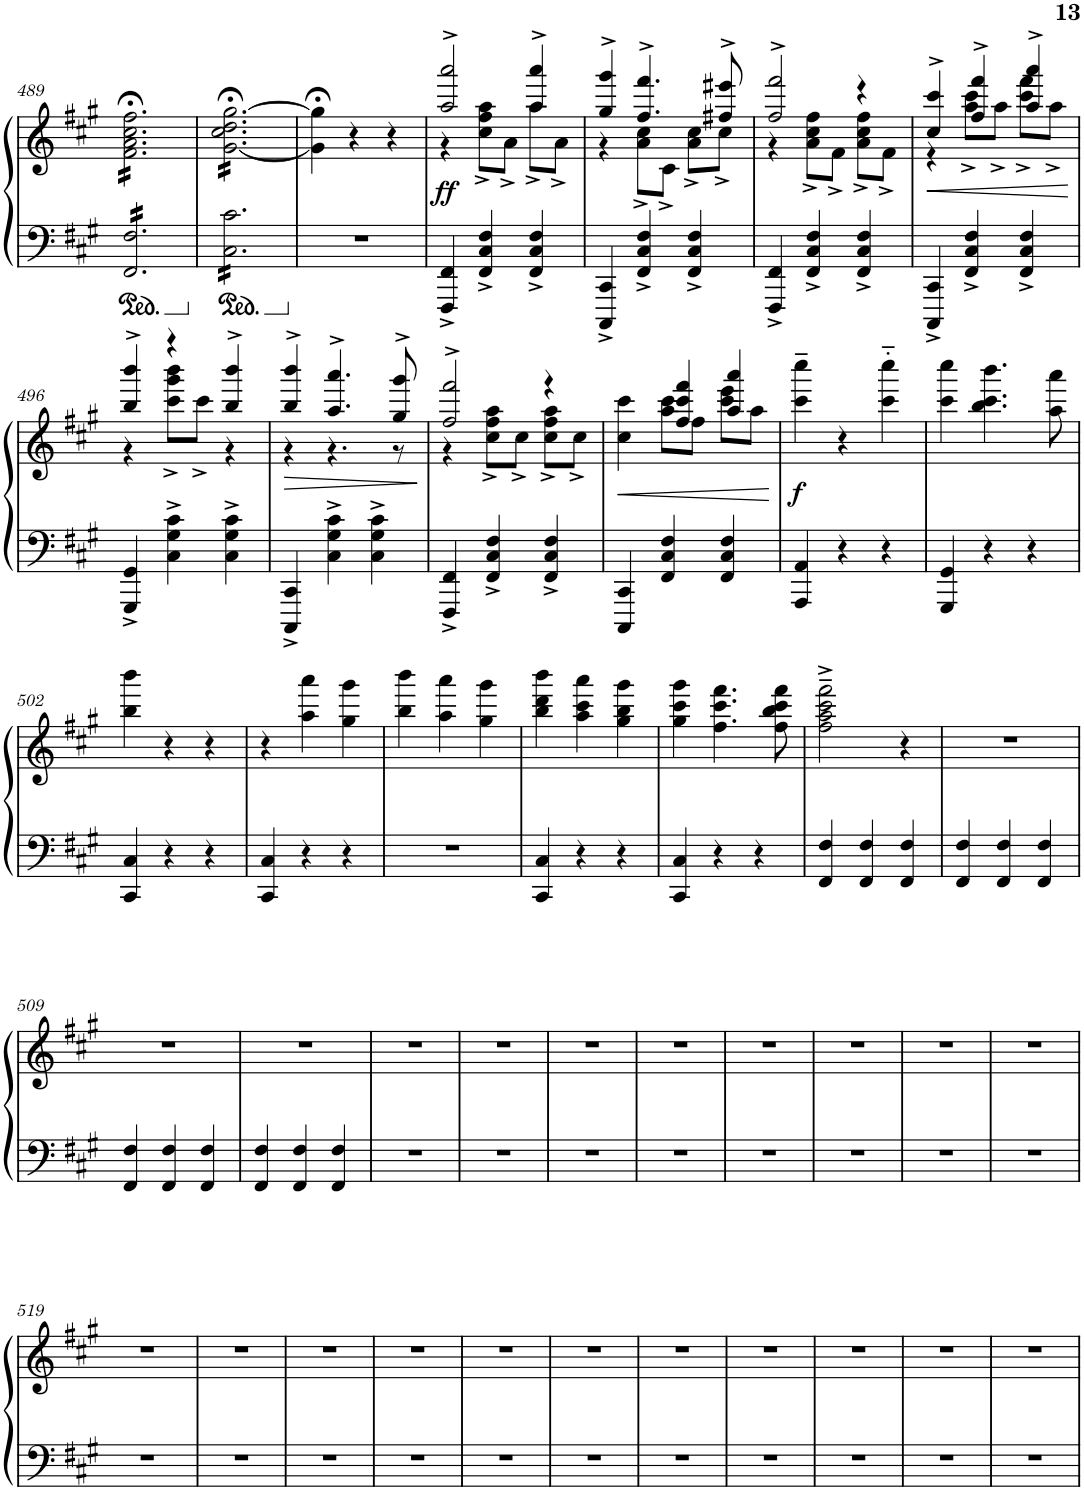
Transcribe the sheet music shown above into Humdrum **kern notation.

**kern	**kern	**dynam
*part1	*part1	*part1
*staff2	*staff1	*staff1/2
*I"Piano	*	*
*I'Pno.	*	*
!!LO:PB:g=z
*clefF4	*clefG2	*
*k[f#c#g#]	*k[f#c#g#]	*
*M3/4	*M3/4	*
=489	=489	=489
*tremolo	*	*
*	*tremolo	*
16FF#/ 16F#/LL	16f#\;< 16a\;< 16cc#\;< 16ff#\;<LL	.
16FF#/ 16F#/	16f#\;< 16a\;< 16cc#\;< 16ff#\;<	.
16FF#/ 16F#/	16f#\;< 16a\;< 16cc#\;< 16ff#\;<	.
16FF#/ 16F#/	16f#\;< 16a\;< 16cc#\;< 16ff#\;<	.
16FF#/ 16F#/	16f#\;< 16a\;< 16cc#\;< 16ff#\;<	.
16FF#/ 16F#/	16f#\;< 16a\;< 16cc#\;< 16ff#\;<	.
16FF#/ 16F#/	16f#\;< 16a\;< 16cc#\;< 16ff#\;<	.
16FF#/ 16F#/	16f#\;< 16a\;< 16cc#\;< 16ff#\;<	.
16FF#/ 16F#/	16f#\;< 16a\;< 16cc#\;< 16ff#\;<	.
16FF#/ 16F#/	16f#\;< 16a\;< 16cc#\;< 16ff#\;<	.
16FF#/ 16F#/	16f#\;< 16a\;< 16cc#\;< 16ff#\;<	.
16FF#/ 16F#/JJ	16f#\;< 16a\;< 16cc#\;< 16ff#\;<JJ	.
=490	=490	=490
16C#\ 16c#\LL	[16g#\;< 16cc#\;< 16dd\;< [16gg#\;<LL	.
16C#\ 16c#\	16g#\;< 16cc#\;< 16dd\;< 16gg#\;<	.
16C#\ 16c#\	16g#\;< 16cc#\;< 16dd\;< 16gg#\;<	.
16C#\ 16c#\	16g#\;< 16cc#\;< 16dd\;< 16gg#\;<	.
16C#\ 16c#\	16g#\;< 16cc#\;< 16dd\;< 16gg#\;<	.
16C#\ 16c#\	16g#\;< 16cc#\;< 16dd\;< 16gg#\;<	.
16C#\ 16c#\	16g#\;< 16cc#\;< 16dd\;< 16gg#\;<	.
16C#\ 16c#\	16g#\;< 16cc#\;< 16dd\;< 16gg#\;<	.
16C#\ 16c#\	16g#\;< 16cc#\;< 16dd\;< 16gg#\;<	.
16C#\ 16c#\	16g#\;< 16cc#\;< 16dd\;< 16gg#\;<	.
16C#\ 16c#\	16g#\;< 16cc#\;< 16dd\;< 16gg#\;<	.
16C#\ 16c#\JJ	16g#\;< 16cc#\;< 16dd\;< 16gg#\;<JJ	.
*	*Xtremolo	*
*Xtremolo	*	*
=491	=491	=491
2.r	4g#\];< 4gg#\];<	.
.	4r	.
.	4r	.
=492	=492	=492
*	*^	*
!	!	!	!LO:DY:b
4FFF#/^ 4FF#/^	2aa/^ 2aaa/^	4r	ff
4FF#/^ 4C#/^ 4F#/^	.	8cc#\^ 8ff#\^ 8aa\^L	.
.	.	8a^\J	.
4FF#/^ 4C#/^ 4F#/^	4aa/^ 4aaa/^	8aa^\L	.
.	.	8a^\J	.
=493	=493	=493	=493
4CCC#/^ 4CC#/^	4gg#/^ 4ggg#/^	4r	.
4FF#/^ 4C#/^ 4F#/^	4.ff#/^ 4.fff#/^	8a\^ 8cc#\^L	.
.	.	8c#^\J	.
4FF#/^ 4C#/^ 4F#/^	.	8a\^ 8cc#\^L	.
.	8ff#X/^ 8eee#X/^	8cc#^\J	.
=494	=494	=494	=494
4FFF#/^ 4FF#/^	2ff#/^ 2fff#/^	4r	.
4FF#/^ 4C#/^ 4F#/^	.	8a\^ 8cc#\^ 8ff#\^L	.
.	.	8f#^\J	.
4FF#/^ 4C#/^ 4F#/^	4r	8a\^ 8cc#\^ 8ff#\^L	.
.	.	8f#^\J	.
=495	=495	=495	=495
!	!	!	!LO:HP:b
4CCC#/^ 4CC#/^	4cc#/^ 4ccc#/^	4r	<
4FF#/^ 4C#/^ 4F#/^	4ff#/^ 4fff#/^	8aa\^ 8ccc#\^L	.
.	.	8aa^\J	.
4FF#/^ 4C#/^ 4F#/^	4aa/^ 4aaa/^	8ccc#\^ 8fff#\^L	.
.	.	8aa^\J	.
*	*v	*v	*
.	.	[
!!LO:LB:g=z
=496	=496	=496
*	*^	*
4GGG#/^ 4GG#/^	4bb/^ 4bbb/^	4r	.
4C#\^ 4G#\^ 4c#\^	4r	8ccc#\^ 8ggg#\^ 8bbb\^L	.
.	.	8ccc#^\J	.
4C#\^ 4G#\^ 4c#\^	4bb/^ 4bbb/^	4r	.
=497	=497	=497	=497
!	!	!	!LO:HP:b
4CCC#/^ 4CC#/^	4bb/^ 4bbb/^	4r	>
4C#\^ 4G#\^ 4c#\^	4.aa/^ 4.aaa/^	4.r	.
4C#\^ 4G#\^ 4c#\^	.	.	.
.	8gg#/^ 8ggg#/^	8r	.
*	*v	*v	*
.	.	]
=498	=498	=498
*	*^	*
4FFF#/^ 4FF#/^	2ff#/^ 2fff#/^	4r	.
4FF#/^ 4C#/^ 4F#/^	.	8cc#\^ 8ff#\^ 8aa\^L	.
.	.	8cc#^\J	.
4FF#/^ 4C#/^ 4F#/^	4r	8cc#\^ 8ff#\^ 8aa\^L	.
.	.	8cc#^\J	.
=499	=499	=499	=499
!	!	!	!LO:HP:b
4CCC#/ 4CC#/	4cc#\ 4ccc#\	4ryy	<
4FF#/ 4C#/ 4F#/	4ff#/ 4ccc#/ 4fff#/	8aa\ 8ccc#\L	.
.	.	8ff#\J	.
4FF#/ 4C#/ 4F#/	4aa/ 4aaa/	8ccc#\ 8eee\L	.
.	.	8aa\J	.
*	*v	*v	*
.	.	[
=500	=500	=500
!	!	!LO:DY:b
4AAA/ 4AA/	4ccc#\~ 4cccc#\~	f
4r	4r	.
4r	4ccc#\'~ 4cccc#\'~	.
=501	=501	=501
4GGG#/ 4GG#/	4ccc#\ 4cccc#\	.
4r	4.bb\ 4.ccc#\ 4.bbb\	.
4r	.	.
.	8aa\ 8aaa\	.
!!LO:LB:g=z
=502	=502	=502
4CC#/ 4C#/	4bb\ 4bbb\	.
4r	4r	.
4r	4r	.
=503	=503	=503
4CC#/ 4C#/	4r	.
4r	4aa\ 4aaa\	.
4r	4gg#\ 4ggg#\	.
=504	=504	=504
2.r	4bb\ 4bbb\	.
.	4aa\ 4aaa\	.
.	4gg#\ 4ggg#\	.
=505	=505	=505
4CC#/ 4C#/	4bb\ 4ddd\ 4bbb\	.
4r	4aa\ 4ccc#\ 4aaa\	.
4r	4gg#\ 4bb\ 4ggg#\	.
=506	=506	=506
4CC#/ 4C#/	4gg#\ 4ccc#\ 4ggg#\	.
4r	4.ff#\ 4.ccc#\ 4.fff#\	.
4r	.	.
.	8ff#\ 8bb\ 8ccc#\ 8fff#\	.
=507	=507	=507
4FF#/ 4F#/	2ff#\~^ 2aa\~^ 2ccc#\~^ 2fff#\~^	.
4FF#/ 4F#/	.	.
4FF#/ 4F#/	4r	.
=508	=508	=508
4FF#/ 4F#/	2.r	.
4FF#/ 4F#/	.	.
4FF#/ 4F#/	.	.
!!LO:LB:g=z
=509	=509	=509
4FF#/ 4F#/	2.r	.
4FF#/ 4F#/	.	.
4FF#/ 4F#/	.	.
=510	=510	=510
4FF#/ 4F#/	2.r	.
4FF#/ 4F#/	.	.
4FF#/ 4F#/	.	.
=511	=511	=511
2.r	2.r	.
=512	=512	=512
2.r	2.r	.
=513	=513	=513
2.r	2.r	.
=514	=514	=514
2.r	2.r	.
=515	=515	=515
2.r	2.r	.
=516	=516	=516
2.r	2.r	.
=517	=517	=517
2.r	2.r	.
=518	=518	=518
2.r	2.r	.
!!LO:LB:g=z
=519	=519	=519
2.r	2.r	.
=520	=520	=520
2.r	2.r	.
=521	=521	=521
2.r	2.r	.
=522	=522	=522
2.r	2.r	.
=523	=523	=523
2.r	2.r	.
=524	=524	=524
2.r	2.r	.
=525	=525	=525
2.r	2.r	.
=526	=526	=526
2.r	2.r	.
=527	=527	=527
2.r	2.r	.
=528	=528	=528
2.r	2.r	.
=529	=529	=529
2.r	2.r	.
=	=	=
*-	*-	*-
